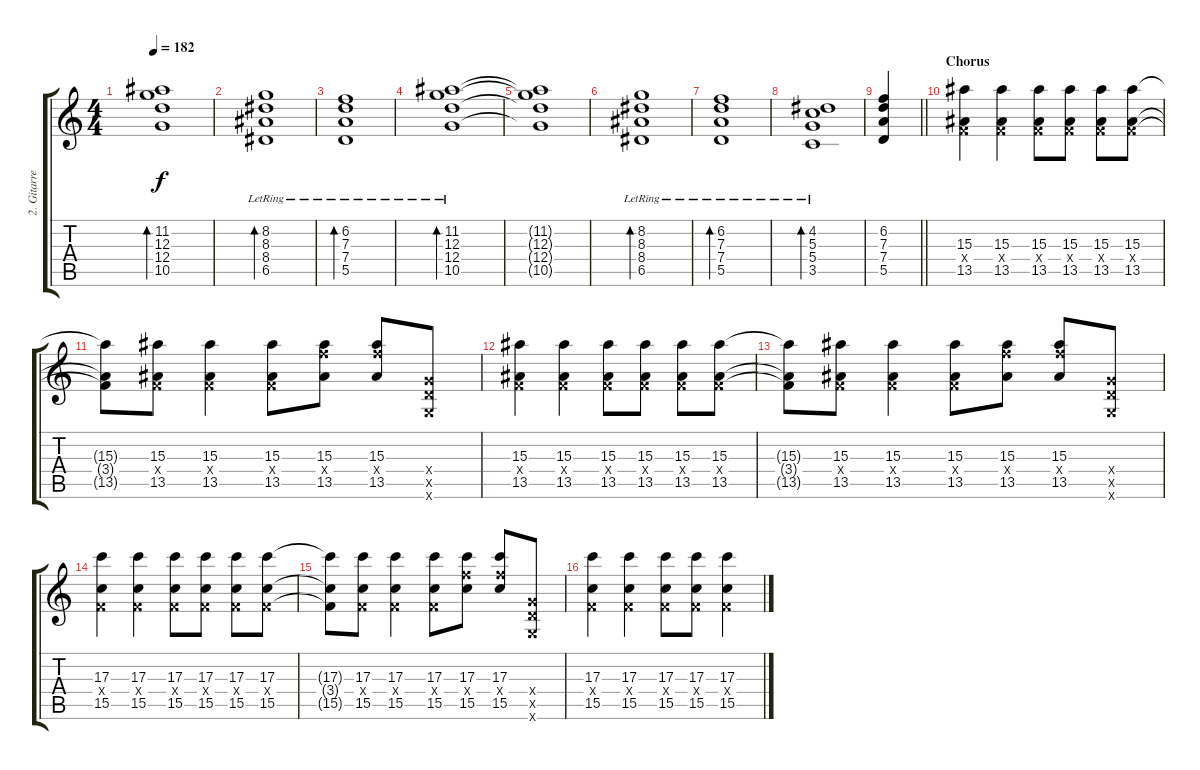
\track ("2. Gitarre" "2. Gitarre") {instrument distortionguitar}
\staff {score tabs}
\tuning (E4 B3 G3 D3 A2 E2) {hide}
\ts (4 4)
\tempo 182
\clef g2
\ks c
(11.2{t} 12.3{t} 12.4{t} 10.5{t}).1{bd 240 dy f} |
(8.2{lr} 8.3{lr} 8.4{lr} 6.5{lr}).1{bd 240} |
(6.2{lr} 7.3{lr} 7.4{lr} 5.5{lr}).1{bd 240} |
(11.2{lr} 12.3{lr} 12.4{lr} 10.5{lr}).1{bd 240} |
(11.2{t} 12.3{t} 12.4{t} 10.5{t}).1 |
(8.2{lr} 8.3{lr} 8.4{lr} 6.5{lr}).1{bd 240} |
(6.2{lr} 7.3{lr} 7.4{lr} 5.5{lr}).1{bd 240} |
(4.2{lr} 5.3{lr} 5.4{lr} 3.5{lr}).1{bd 240} |
\barLineRight lightlight
(6.2 7.3 7.4 5.5).4 |
\section ("" "Chorus")
(15.3 3.4{x} 13.5).4 (15.3 3.4{x} 13.5).4 (15.3 3.4{x} 13.5).8 (15.3 3.4{x} 13.5).8 (15.3 3.4{x} 13.5).8 (15.3 3.4{x} 13.5).8 |
(15.3{t} 3.4{t} 13.5{t}).8 (15.3 3.4{x} 13.5).8 (15.3 3.4{x} 13.5).4 (15.3 3.4{x} 13.5).8 (15.3 15.4{x} 13.5).8 (15.3 15.4{x} 13.5).8 (5.4{x} 5.5{x} 3.6{x}).8 |
(15.3 3.4{x} 13.5).4 (15.3 3.4{x} 13.5).4 (15.3 3.4{x} 13.5).8 (15.3 3.4{x} 13.5).8 (15.3 3.4{x} 13.5).8 (15.3 3.4{x} 13.5).8 |
(15.3{t} 3.4{t} 13.5{t}).8 (15.3 3.4{x} 13.5).8 (15.3 3.4{x} 13.5).4 (15.3 3.4{x} 13.5).8 (15.3 15.4{x} 13.5).8 (15.3 15.4{x} 13.5).8 (5.4{x} 5.5{x} 3.6{x}).8 |
(17.3 3.4{x} 15.5).4 (17.3 3.4{x} 15.5).4 (17.3 3.4{x} 15.5).8 (17.3 3.4{x} 15.5).8 (17.3 3.4{x} 15.5).8 (17.3 3.4{x} 15.5).8 |
(17.3{t} 3.4{t} 15.5{t}).8 (17.3 3.4{x} 15.5).8 (17.3 3.4{x} 15.5).4 (17.3 3.4{x} 15.5).8 (17.3 15.4{x} 15.5).8 (17.3 15.4{x} 15.5).8 (5.4{x} 5.5{x} 3.6{x}).8 |
(17.3 3.4{x} 15.5).4 (17.3 3.4{x} 15.5).4 (17.3 3.4{x} 15.5).8 (17.3 3.4{x} 15.5).8 (17.3 3.4{x} 15.5).4
